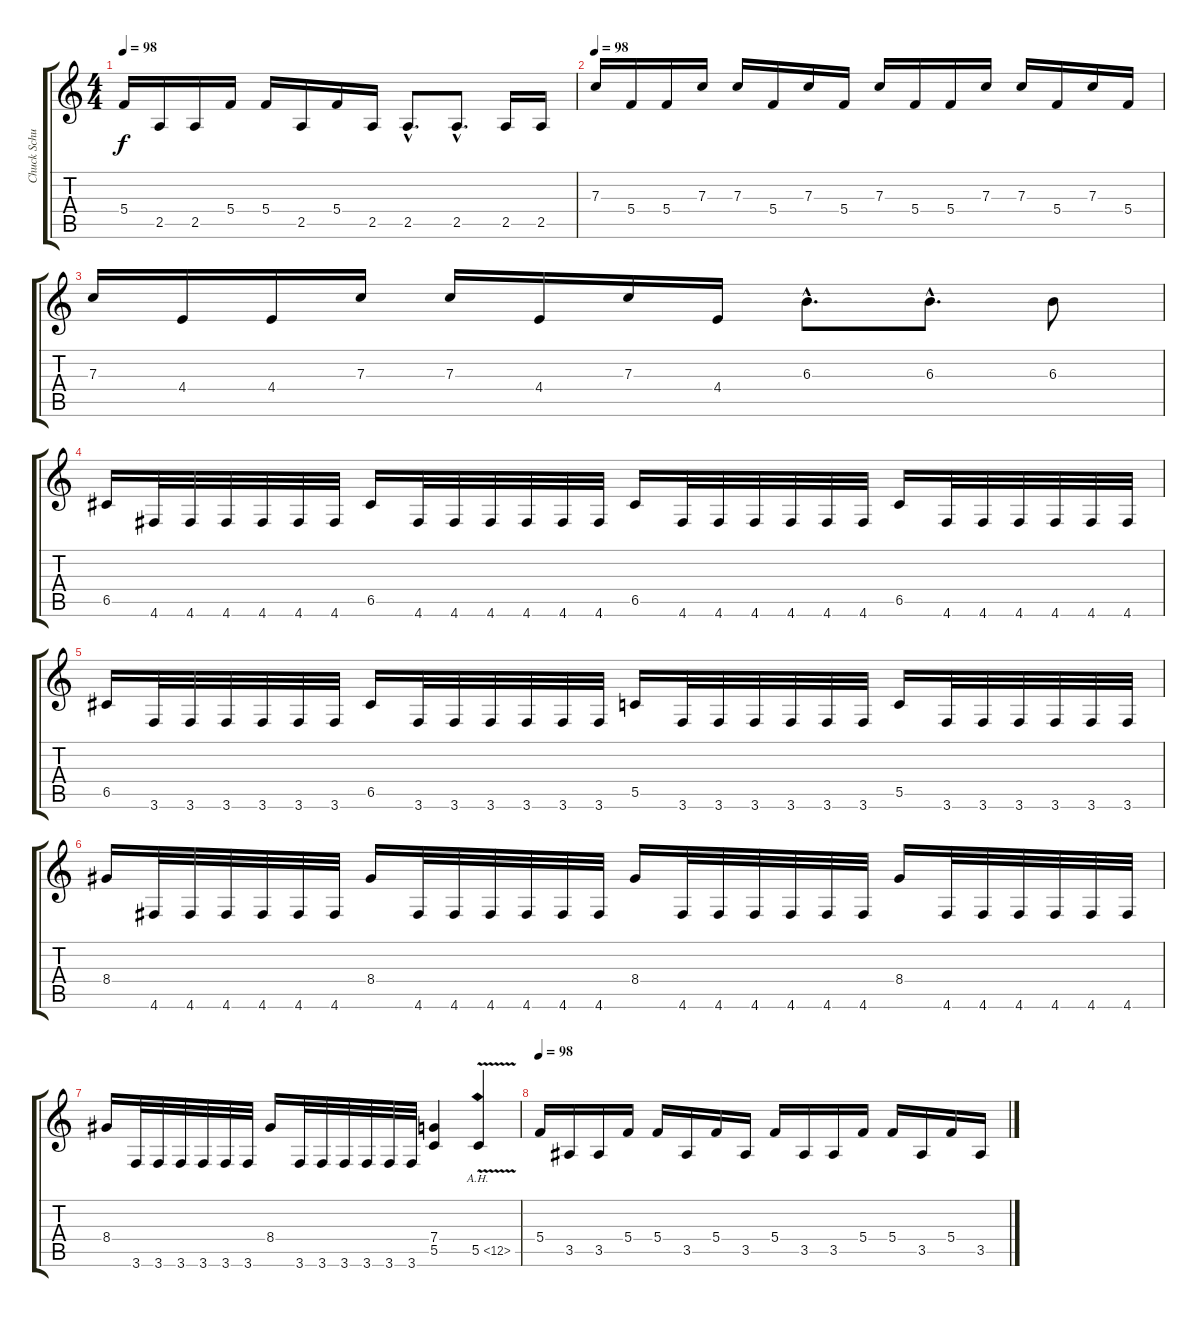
\track ("Chuck Schuldiner" "Chuck Schu") {instrument distortionguitar}
\staff {score tabs}
\tuning (D4 A3 F3 C3 G2 D2) {hide}
\ts (4 4)
\tempo 98
\clef g2
\ks c
5.4.16{dy f} 2.5.16 2.5.16 5.4.16 5.4.16 2.5.16 5.4.16 2.5.16 2.5{hac}.8{d} 2.5{hac}.8{d} 2.5.16 2.5.16 |
\tempo 98
7.3.16 5.4.16 5.4.16 7.3.16 7.3.16 5.4.16 7.3.16 5.4.16 7.3.16 5.4.16 5.4.16 7.3.16 7.3.16 5.4.16 7.3.16 5.4.16 |
7.3.16 4.4.16 4.4.16 7.3.16 7.3.16 4.4.16 7.3.16 4.4.16 6.3{hac}.8{d} 6.3{hac}.8{d} 6.3.8 |
6.5.16 4.6.32 4.6.32 4.6.32 4.6.32 4.6.32 4.6.32 6.5.16 4.6.32 4.6.32 4.6.32 4.6.32 4.6.32 4.6.32 6.5.16 4.6.32 4.6.32 4.6.32 4.6.32 4.6.32 4.6.32 6.5.16 4.6.32 4.6.32 4.6.32 4.6.32 4.6.32 4.6.32 |
6.5.16 3.6.32 3.6.32 3.6.32 3.6.32 3.6.32 3.6.32 6.5.16 3.6.32 3.6.32 3.6.32 3.6.32 3.6.32 3.6.32 5.5.16 3.6.32 3.6.32 3.6.32 3.6.32 3.6.32 3.6.32 5.5.16 3.6.32 3.6.32 3.6.32 3.6.32 3.6.32 3.6.32 |
8.4.16 4.6.32 4.6.32 4.6.32 4.6.32 4.6.32 4.6.32 8.4.16 4.6.32 4.6.32 4.6.32 4.6.32 4.6.32 4.6.32 8.4.16 4.6.32 4.6.32 4.6.32 4.6.32 4.6.32 4.6.32 8.4.16 4.6.32 4.6.32 4.6.32 4.6.32 4.6.32 4.6.32 |
8.4.16 3.6.32 3.6.32 3.6.32 3.6.32 3.6.32 3.6.32 8.4.16 3.6.32 3.6.32 3.6.32 3.6.32 3.6.32 3.6.32 (7.4 5.5).4 5.5{ah 7 v}.4 |
\tempo 98
5.4.16 3.5.16 3.5.16 5.4.16 5.4.16 3.5.16 5.4.16 3.5.16 5.4.16 3.5.16 3.5.16 5.4.16 5.4.16 3.5.16 5.4.16 3.5.16
